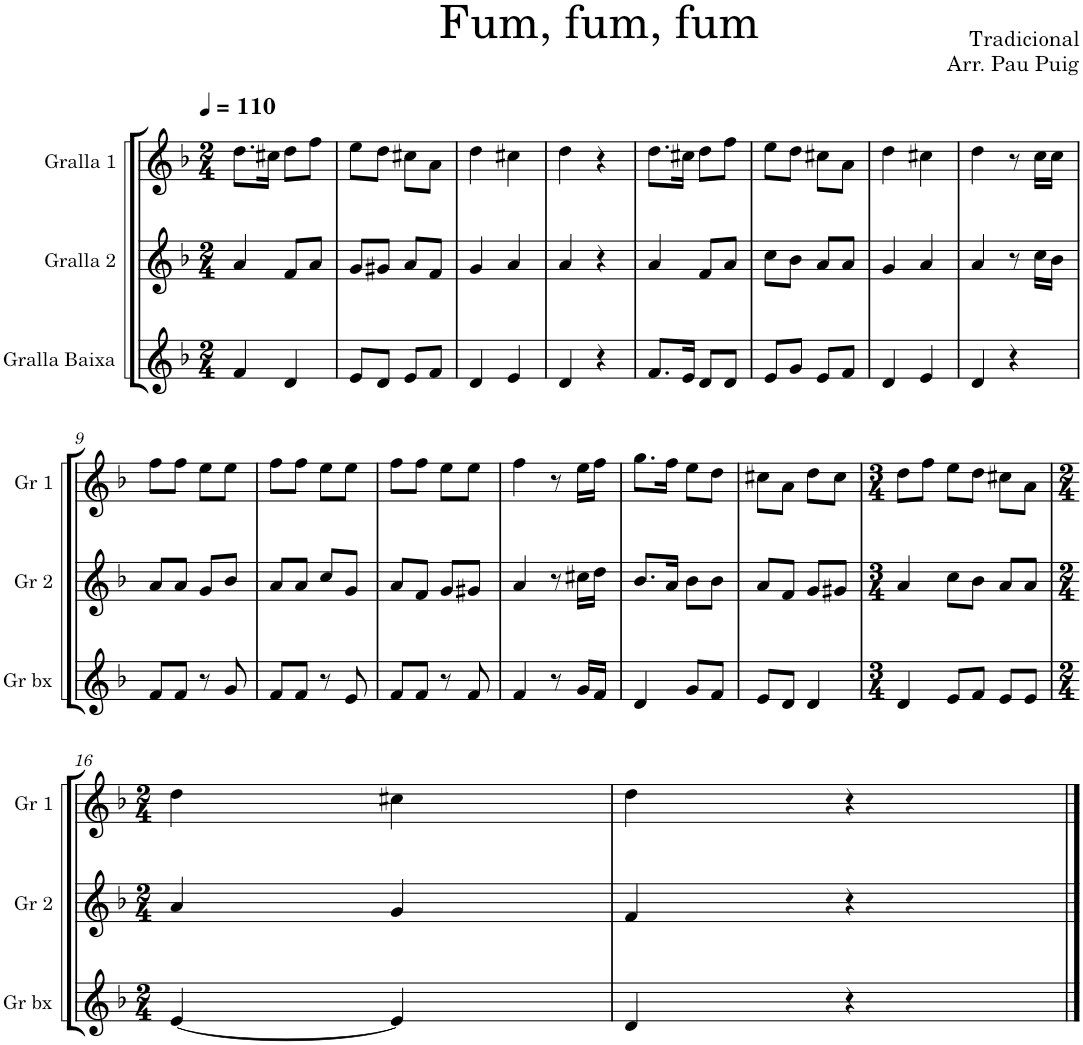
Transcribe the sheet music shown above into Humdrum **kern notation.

**kern	**kern	**kern
*part3	*part2	*part1
*staff3	*staff2	*staff1
*I"Gralla Baixa	*I"Gralla 2	*I"Gralla 1
*I'Gr bx	*I'Gr 2	*I'Gr 1
*clefG2	*clefG2	*clefG2
*k[b-]	*k[b-]	*k[b-]
*M2/4	*M2/4	*M2/4
*MM110	*MM110	*MM110
=1	=1	=1
4f/	4a/	8.dd\L
.	.	16cc#X\Jk
4d/	8f/L	8dd\L
.	8a/J	8ff\J
=2	=2	=2
8e/L	8g/L	8ee\L
8d/J	8g#X/J	8dd\J
8e/L	8a/L	8cc#X\L
8f/J	8f/J	8a\J
=3	=3	=3
4d/	4g/	4dd\
4e/	4a/	4cc#X\
=4	=4	=4
4d/	4a/	4dd\
4r	4r	4r
=5	=5	=5
8.f/L	4a/	8.dd\L
16e/Jk	.	16cc#X\Jk
8d/L	8f/L	8dd\L
8d/J	8a/J	8ff\J
=6	=6	=6
8e/L	8cc\L	8ee\L
8g/J	8b-\J	8dd\J
8e/L	8a/L	8cc#X\L
8f/J	8a/J	8a\J
=7	=7	=7
4d/	4g/	4dd\
4e/	4a/	4cc#X\
=8	=8	=8
4d/	4a/	4dd\
4r	8r	8r
.	16cc\LL	16cc\LL
.	16b-\JJ	16cc\JJ
!!LO:LB:g=z
=9	=9	=9
8f/L	8a/L	8ff\L
8f/J	8a/J	8ff\J
8r	8g/L	8ee\L
8g/	8b-/J	8ee\J
=10	=10	=10
8f/L	8a/L	8ff\L
8f/J	8a/J	8ff\J
8r	8cc/L	8ee\L
8e/	8g/J	8ee\J
=11	=11	=11
8f/L	8a/L	8ff\L
8f/J	8f/J	8ff\J
8r	8g/L	8ee\L
8f/	8g#X/J	8ee\J
=12	=12	=12
4f/	4a/	4ff\
8r	8r	8r
16g/LL	16cc#X\LL	16ee\LL
16f/JJ	16dd\JJ	16ff\JJ
=13	=13	=13
4d/	8.b-/L	8.gg\L
.	16a/Jk	16ff\Jk
8g/L	8b-\L	8ee\L
8f/J	8b-\J	8dd\J
=14	=14	=14
8e/L	8a/L	8cc#X\L
8d/J	8f/J	8a\J
4d/	8g/L	8dd\L
.	8g#X/J	8cc#\J
=15	=15	=15
*M3/4	*M3/4	*M3/4
4d/	4a/	8dd\L
.	.	8ff\J
8e/L	8cc\L	8ee\L
8f/J	8b-\J	8dd\J
8e/L	8a/L	8cc#X\L
8e/J	8a/J	8a\J
!!LO:LB:g=z
=16	=16	=16
*M2/4	*M2/4	*M2/4
[4e/	4a/	4dd\
4e/]	4g/	4cc#X\
=17	=17	=17
4d/	4f/	4dd\
4r	4r	4r
==	==	==
*-	*-	*-
